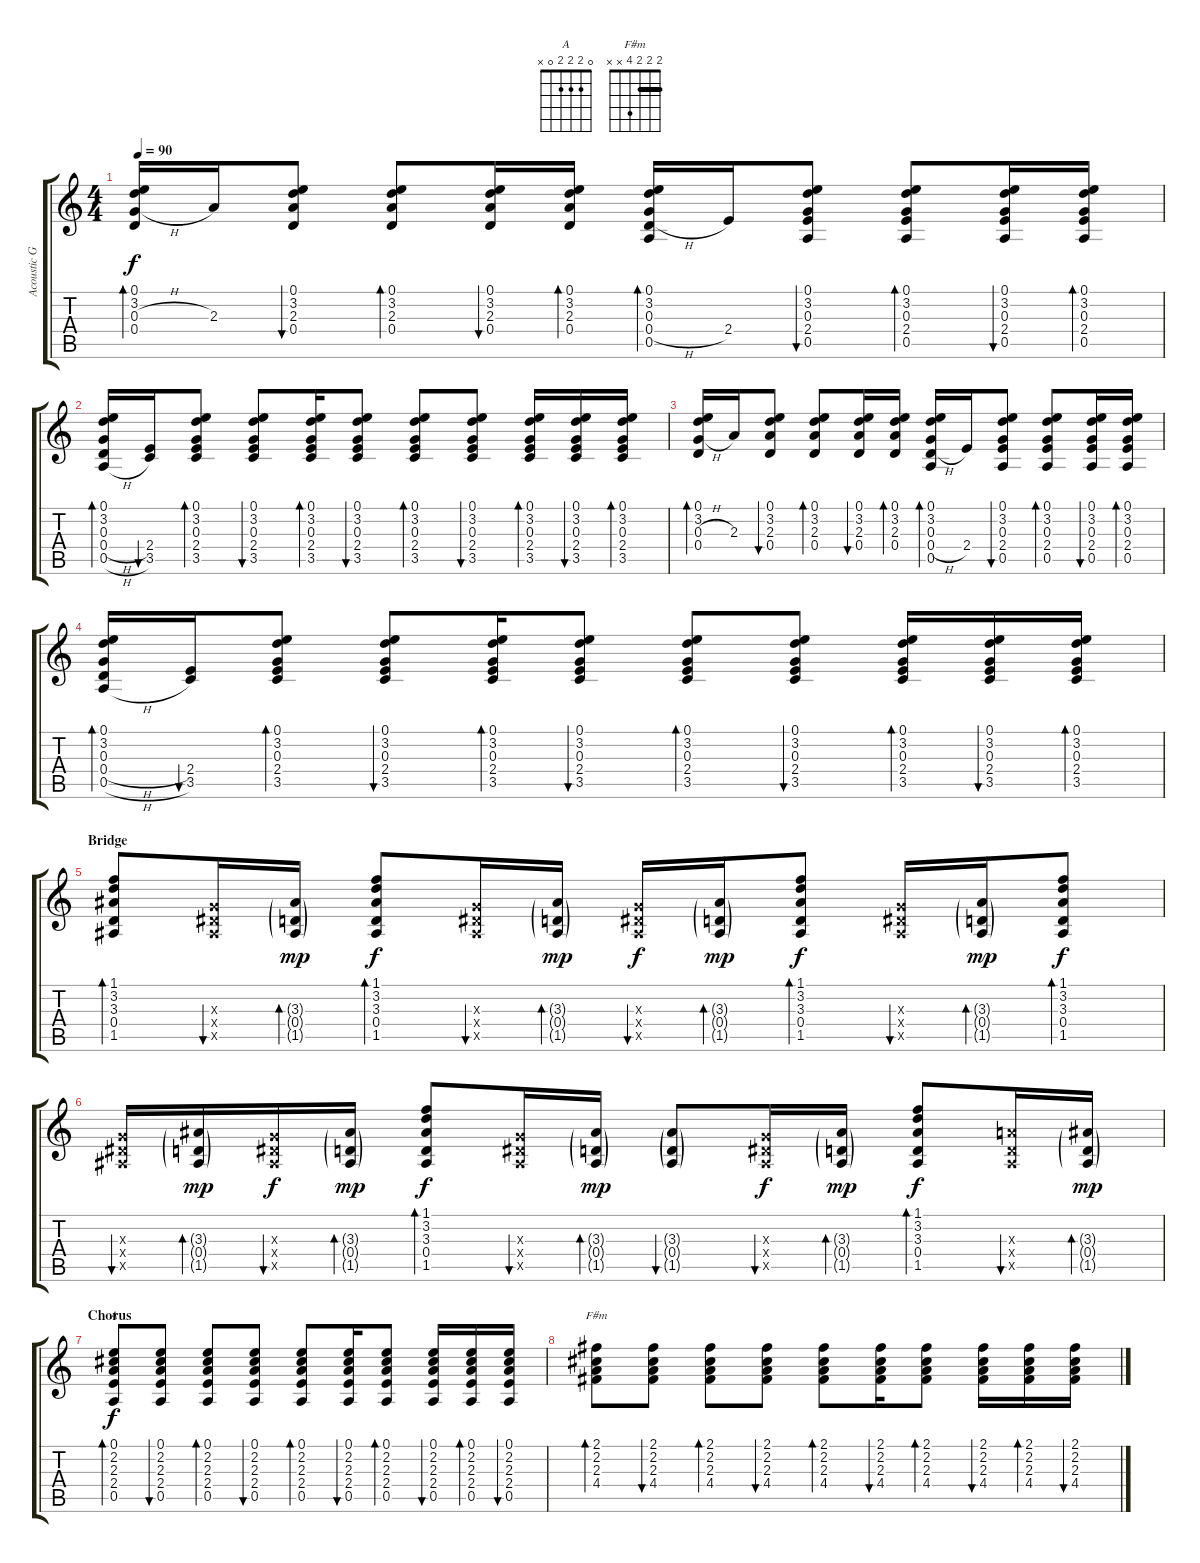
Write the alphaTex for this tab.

\track ("Acoustic Guitar" "Acoustic G") {instrument acousticguitarnylon}
\staff {score tabs}
\tuning (E4 B3 G3 D3 A2 E2) {hide}
\chord ("A" 0 2 2 2 0 x)
\chord ("F#m" 2 2 2 4 x x) {barre 2}
\ts (4 4)
\tempo 90
\clef g2
\ks c
(0.1 3.2 0.3{h} 0.4).16{bd 60 dy f} 2.3.16 (0.1 3.2 2.3 0.4).8{bu 60} (0.1 3.2 2.3 0.4).8{bd 60} (0.1 3.2 2.3 0.4).16{bu 60} (0.1 3.2 2.3 0.4).16{bd 60} (0.1 3.2 0.3 0.4{h} 0.5).16{bd 60} 2.4.16 (0.1 3.2 0.3 2.4 0.5).8{bu 60} (0.1 3.2 0.3 2.4 0.5).8{bd 60} (0.1 3.2 0.3 2.4 0.5).16{bu 60} (0.1 3.2 0.3 2.4 0.5).16{bd 60} |
(0.1 3.2 0.3 0.4{h} 0.5{h}).16{bd 60} (2.4 3.5).16{bu 60} (0.1 3.2 0.3 2.4 3.5).8{bd 60} (0.1 3.2 0.3 2.4 3.5).8{bu 60} (0.1 3.2 0.3 2.4 3.5).16{bd 60} (0.1 3.2 0.3 2.4 3.5).8{bu 60} (0.1 3.2 0.3 2.4 3.5).8{bd 60} (0.1 3.2 0.3 2.4 3.5).8{bu 60} (0.1 3.2 0.3 2.4 3.5).16{bd 60} (0.1 3.2 0.3 2.4 3.5).16{bu 60} (0.1 3.2 0.3 2.4 3.5).16{bd 60} |
(0.1 3.2 0.3{h} 0.4).16{bd 60} 2.3.16 (0.1 3.2 2.3 0.4).8{bu 60} (0.1 3.2 2.3 0.4).8{bd 60} (0.1 3.2 2.3 0.4).16{bu 60} (0.1 3.2 2.3 0.4).16{bd 60} (0.1 3.2 0.3 0.4{h} 0.5).16{bd 60} 2.4.16 (0.1 3.2 0.3 2.4 0.5).8{bu 60} (0.1 3.2 0.3 2.4 0.5).8{bd 60} (0.1 3.2 0.3 2.4 0.5).16{bu 60} (0.1 3.2 0.3 2.4 0.5).16{bd 60} |
(0.1 3.2 0.3 0.4{h} 0.5{h}).16{bd 60} (2.4 3.5).16{bu 60} (0.1 3.2 0.3 2.4 3.5).8{bd 60} (0.1 3.2 0.3 2.4 3.5).8{bu 60} (0.1 3.2 0.3 2.4 3.5).16{bd 60} (0.1 3.2 0.3 2.4 3.5).8{bu 60} (0.1 3.2 0.3 2.4 3.5).8{bd 60} (0.1 3.2 0.3 2.4 3.5).8{bu 60} (0.1 3.2 0.3 2.4 3.5).16{bd 60} (0.1 3.2 0.3 2.4 3.5).16{bu 60} (0.1 3.2 0.3 2.4 3.5).16{bd 60} |
\section ("" "Bridge")
(1.1 3.2 3.3 0.4 1.5).8{bd 60} (0.3{x} 1.4{x} 1.5{x}).16{bu 60} (3.3{g} 0.4{g} 1.5{g}).16{bd 60 dy mp} (1.1 3.2 3.3 0.4 1.5).8{bd 60 dy f} (0.3{x} 1.4{x} 1.5{x}).16{bu 60} (3.3{g} 0.4{g} 1.5{g}).16{bd 60 dy mp} (0.3{x} 1.4{x} 1.5{x}).16{bu 60 dy f} (3.3{g} 0.4{g} 1.5{g}).16{bd 60 dy mp} (1.1 3.2 3.3 0.4 1.5).8{bd 60 dy f} (0.3{x} 1.4{x} 1.5{x}).16{bu 60} (3.3{g} 0.4{g} 1.5{g}).16{bd 60 dy mp} (1.1 3.2 3.3 0.4 1.5).8{bd 60 dy f} |
(0.3{x} 1.4{x} 1.5{x}).16{bu 60} (3.3{g} 0.4{g} 1.5{g}).16{bd 60 dy mp} (0.3{x} 1.4{x} 1.5{x}).16{bu 60 dy f} (3.3{g} 0.4{g} 1.5{g}).16{bd 60 dy mp} (1.1 3.2 3.3 0.4 1.5).8{bd 60 dy f} (0.3{x} 1.4{x} 1.5{x}).16{bu 60} (3.3{g} 0.4{g} 1.5{g}).16{bd 60 dy mp} (3.3{g} 0.4{g} 1.5{g}).8{bu 60} (0.3{x} 1.4{x} 1.5{x}).16{bu 60 dy f} (3.3{g} 0.4{g} 1.5{g}).16{bd 60 dy mp} (1.1 3.2 3.3 0.4 1.5).8{bd 60 dy f} (2.3{x} 0.4{x} 1.5{x}).16{bu 60} (3.3{g} 0.4{g} 1.5{g}).16{bd 60 dy mp} |
\section ("" "Chorus")
(0.1 2.2 2.3 2.4 0.5).8{bd 30 ch "A" dy f} (0.1 2.2 2.3 2.4 0.5).8{bu 30} (0.1 2.2 2.3 2.4 0.5).8{bd 30} (0.1 2.2 2.3 2.4 0.5).8{bu 30} (0.1 2.2 2.3 2.4 0.5).8{bd 30} (0.1 2.2 2.3 2.4 0.5).16{bu 30} (0.1 2.2 2.3 2.4 0.5).8{bd 30} (0.1 2.2 2.3 2.4 0.5).16{bu 30} (0.1 2.2 2.3 2.4 0.5).16{bd 30} (0.1 2.2 2.3 2.4 0.5).16{bu 60} |
(2.1 2.2 2.3 4.4).8{bd 30 ch "F#m"} (2.1 2.2 2.3 4.4).8{bu 30} (2.1 2.2 2.3 4.4).8{bd 30} (2.1 2.2 2.3 4.4).8{bu 30} (2.1 2.2 2.3 4.4).8{bd 30} (2.1 2.2 2.3 4.4).16{bu 30} (2.1 2.2 2.3 4.4).8{bd 30} (2.1 2.2 2.3 4.4).16{bu 30} (2.1 2.2 2.3 4.4).16{bd 30} (2.1 2.2 2.3 4.4).16{bu 60}
